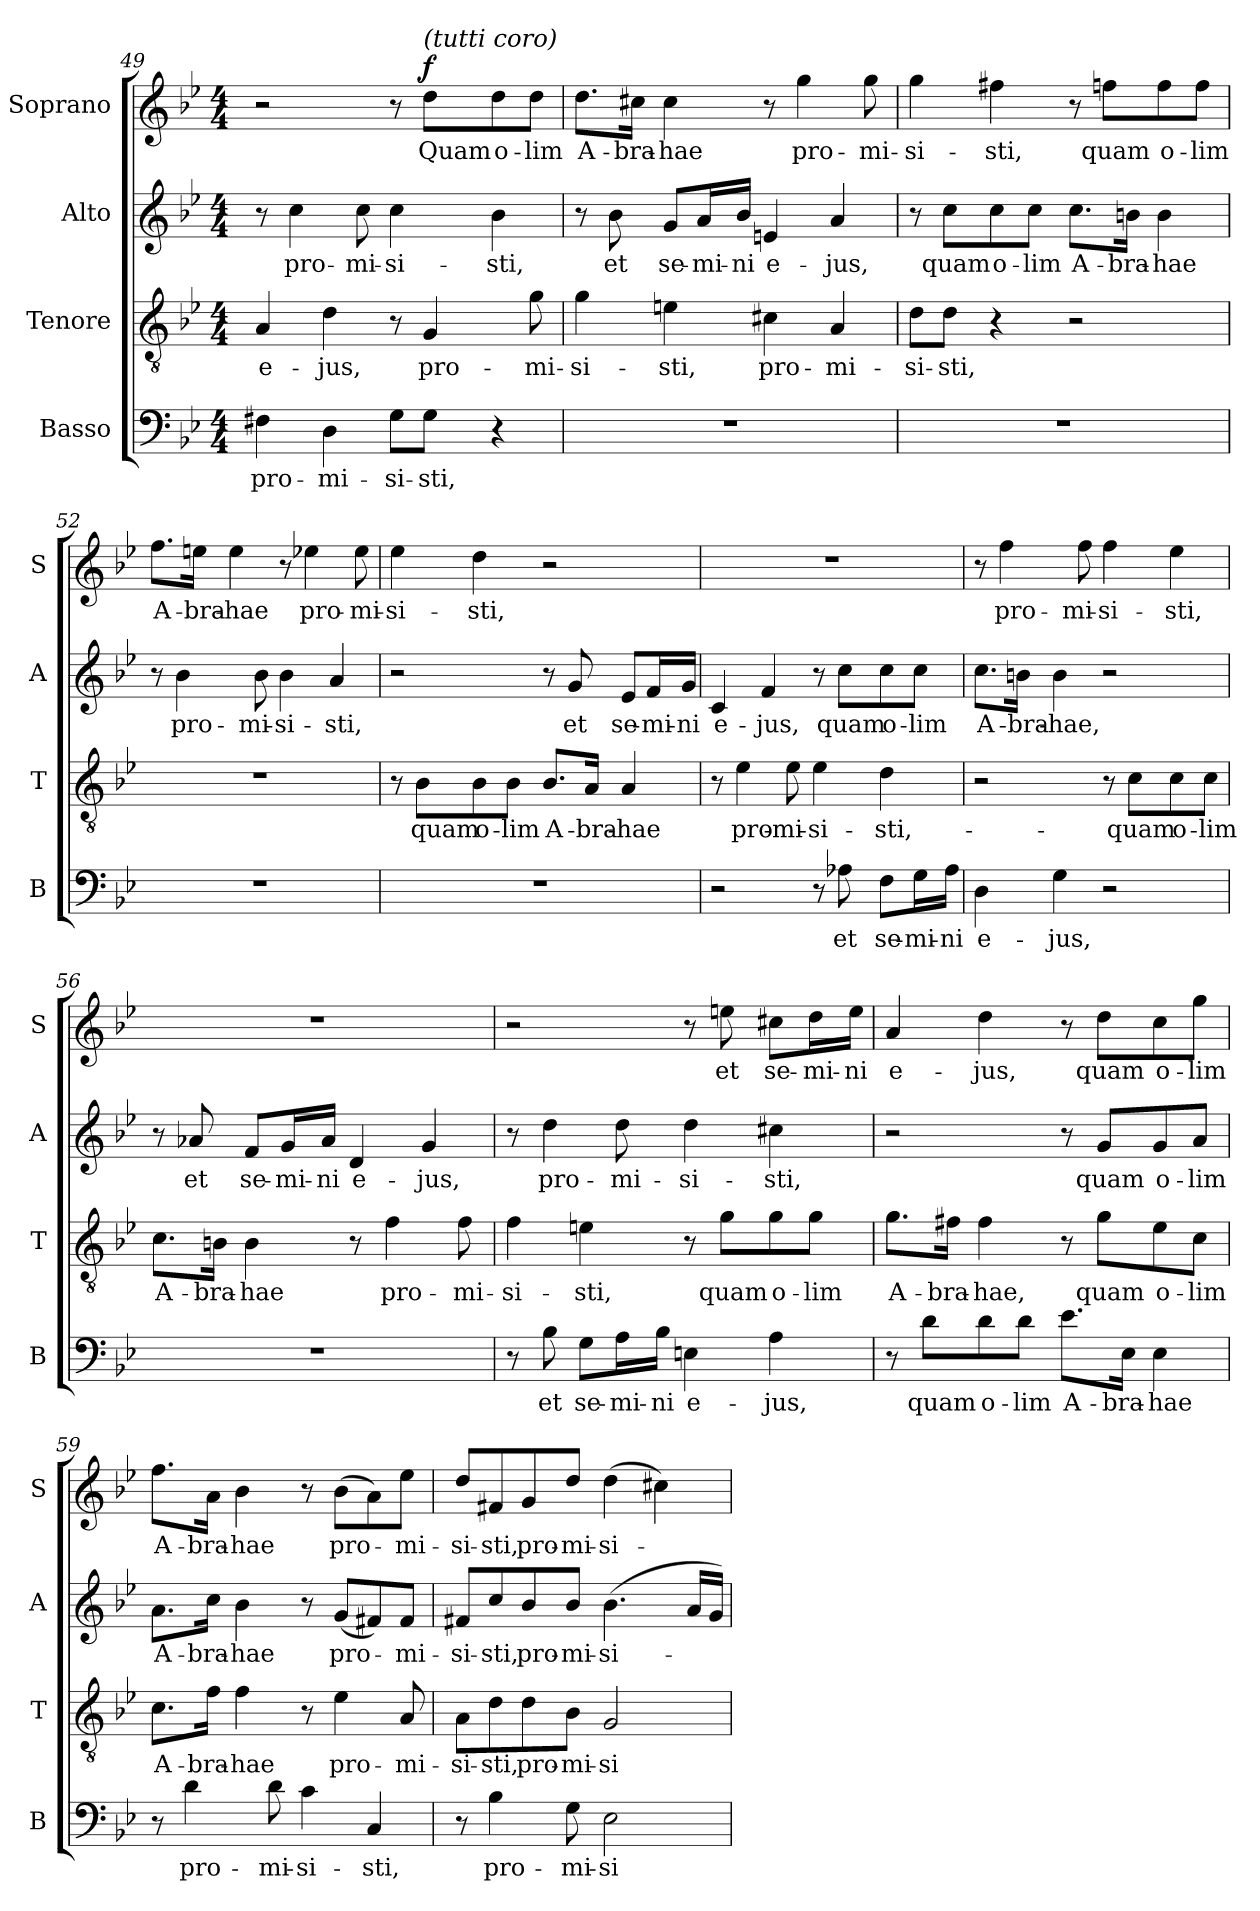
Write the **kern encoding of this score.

**kern	**text	**kern	**text	**kern	**text	**kern	**text	**dynam
*part4	*part4	*part3	*part3	*part2	*part2	*part1	*part1	*part1
*staff4	*staff4	*staff3	*staff3	*staff2	*staff2	*staff1	*staff1	*staff1
*I"Basso	*	*I"Tenore	*	*I"Alto	*	*I"Soprano	*	*
*I'B	*	*I'T	*	*I'A	*	*I'S	*	*
*clefF4	*	*clefGv2	*	*clefG2	*	*clefG2	*	*
*k[b-e-]	*	*k[b-e-]	*	*k[b-e-]	*	*k[b-e-]	*	*
*g:	*	*g:	*	*g:	*	*g:	*	*
*M4/4	*	*M4/4	*	*M4/4	*	*M4/4	*	*
=49	=49	=49	=49	=49	=49	=49	=49	=49
!	!LO:LY:b	!	!LO:LY:b	!	!	!	!	!
4F#X\	pro-	4A/	e-	8r	.	2r	.	.
!	!	!	!	!	!LO:LY:b	!	!	!
.	.	.	.	4cc\	pro-	.	.	.
!	!LO:LY:b	!	!LO:LY:b	!	!	!	!	!
4D\	-mi-	4d\	-jus,	.	.	.	.	.
!	!	!	!	!	!LO:LY:b	!	!	!
.	.	.	.	8cc\	-mi-	.	.	.
!	!LO:LY:b	!	!	!	!LO:LY:b	!	!	!
8G\L	-si-	8r	.	4cc\	-si-	8r	.	.
!	!	!	!	!	!	!LO:TX:a:i:t=(tutti coro)	!	!
!	!LO:LY:b	!	!LO:LY:b	!	!	!	!LO:LY:b	!LO:DY:a
8G\J	-sti,	4G/	pro-	.	.	8dd\L	Quam	f
!	!	!	!	!	!LO:LY:b	!	!LO:LY:b	!
4r	.	.	.	4b-\	-sti,	8dd\	o-	.
!	!	!	!LO:LY:b	!	!	!	!LO:LY:b	!
.	.	8g\	-mi-	.	.	8dd\J	-lim	.
=50	=50	=50	=50	=50	=50	=50	=50	=50
!	!	!	!LO:LY:b	!	!	!	!LO:LY:b	!
1r	.	4g\	-si-	8r	.	8.dd\L	A-	.
!	!	!	!	!	!LO:LY:b	!	!	!
.	.	.	.	8b-\	et	.	.	.
!	!	!	!	!	!	!	!LO:LY:b	!
.	.	.	.	.	.	16cc#X\Jk	-bra-	.
!	!	!	!LO:LY:b	!	!LO:LY:b	!	!LO:LY:b	!
.	.	4en\	-sti,	8g/L	se-	4cc#\	-hae	.
!	!	!	!	!	!LO:LY:b	!	!	!
.	.	.	.	16a/L	-mi-	.	.	.
!	!	!	!	!	!LO:LY:b	!	!	!
.	.	.	.	16b-/JJ	-ni	.	.	.
!	!	!	!LO:LY:b	!	!LO:LY:b	!	!	!
.	.	4c#X\	pro-	4en/	e-	8r	.	.
!	!	!	!	!	!	!	!LO:LY:b	!
.	.	.	.	.	.	4gg\	pro-	.
!	!	!	!LO:LY:b	!	!LO:LY:b	!	!	!
.	.	4A/	-mi-	4a/	-jus,	.	.	.
!	!	!	!	!	!	!	!LO:LY:b	!
.	.	.	.	.	.	8gg\	-mi-	.
!!LO:PB:g=z
=51	=51	=51	=51	=51	=51	=51	=51	=51
!	!	!	!LO:LY:b	!	!	!	!LO:LY:b	!
1r	.	8d\L	-si-	8r	.	4gg\	-si-	.
!	!	!	!LO:LY:b	!	!LO:LY:b	!	!	!
.	.	8d\J	-sti,	8cc\L	quam	.	.	.
!	!	!	!	!	!LO:LY:b	!	!LO:LY:b	!
.	.	4r	.	8cc\	o-	4ff#X\	-sti,	.
!	!	!	!	!	!LO:LY:b	!	!	!
.	.	.	.	8cc\J	-lim	.	.	.
!	!	!	!	!	!LO:LY:b	!	!	!
.	.	2r	.	8.cc\L	A-	8r	.	.
!	!	!	!	!	!	!	!LO:LY:b	!
.	.	.	.	.	.	8ffn\L	quam	.
!	!	!	!	!	!LO:LY:b	!	!	!
.	.	.	.	16bn\Jk	-bra-	.	.	.
!	!	!	!	!	!LO:LY:b	!	!LO:LY:b	!
.	.	.	.	4b\	-hae	8ff\	o-	.
!	!	!	!	!	!	!	!LO:LY:b	!
.	.	.	.	.	.	8ff\J	-lim	.
=52	=52	=52	=52	=52	=52	=52	=52	=52
!	!	!	!	!	!	!	!LO:LY:b	!
1r	.	1r	.	8r	.	8.ff\L	A-	.
!	!	!	!	!	!LO:LY:b	!	!	!
.	.	.	.	4b-\	pro-	.	.	.
!	!	!	!	!	!	!	!LO:LY:b	!
.	.	.	.	.	.	16een\Jk	-bra-	.
!	!	!	!	!	!	!	!LO:LY:b	!
.	.	.	.	.	.	4ee\	-hae	.
!	!	!	!	!	!LO:LY:b	!	!	!
.	.	.	.	8b-\	-mi-	.	.	.
!	!	!	!	!	!LO:LY:b	!	!	!
.	.	.	.	4b-\	-si-	8r	.	.
!	!	!	!	!	!	!	!LO:LY:b	!
.	.	.	.	.	.	4ee-X\	pro-	.
!	!	!	!	!	!LO:LY:b	!	!	!
.	.	.	.	4a/	-sti,	.	.	.
!	!	!	!	!	!	!	!LO:LY:b	!
.	.	.	.	.	.	8ee-\	-mi-	.
=53	=53	=53	=53	=53	=53	=53	=53	=53
!	!	!	!	!	!	!	!LO:LY:b	!
1r	.	8r	.	2r	.	4ee-\	-si-	.
!	!	!	!LO:LY:b	!	!	!	!	!
.	.	8B-\L	quam	.	.	.	.	.
!	!	!	!LO:LY:b	!	!	!	!LO:LY:b	!
.	.	8B-\	o-	.	.	4dd\	-sti,	.
!	!	!	!LO:LY:b	!	!	!	!	!
.	.	8B-\J	-lim	.	.	.	.	.
!	!	!	!LO:LY:b	!	!	!	!	!
.	.	8.B-/L	A-	8r	.	2r	.	.
!	!	!	!	!	!LO:LY:b	!	!	!
.	.	.	.	8g/	et	.	.	.
!	!	!	!LO:LY:b	!	!	!	!	!
.	.	16A/Jk	-bra-	.	.	.	.	.
!	!	!	!LO:LY:b	!	!LO:LY:b	!	!	!
.	.	4A/	-hae	8e-/L	se-	.	.	.
!	!	!	!	!	!LO:LY:b	!	!	!
.	.	.	.	16f/L	-mi-	.	.	.
!	!	!	!	!	!LO:LY:b	!	!	!
.	.	.	.	16g/JJ	-ni	.	.	.
=54	=54	=54	=54	=54	=54	=54	=54	=54
!	!	!	!	!	!LO:LY:b	!	!	!
2r	.	8r	.	4c/	e-	1r	.	.
!	!	!	!LO:LY:b	!	!	!	!	!
.	.	4e-\	pro-	.	.	.	.	.
!	!	!	!	!	!LO:LY:b	!	!	!
.	.	.	.	4f/	-jus,	.	.	.
!	!	!	!LO:LY:b	!	!	!	!	!
.	.	8e-\	-mi-	.	.	.	.	.
!	!	!	!LO:LY:b	!	!	!	!	!
8r	.	4e-\	-si-	8r	.	.	.	.
!	!LO:LY:b	!	!	!	!LO:LY:b	!	!	!
8A-X\	et	.	.	8cc\L	quam	.	.	.
!	!LO:LY:b	!	!LO:LY:b	!	!LO:LY:b	!	!	!
8F\L	se-	4d\	-sti,-	8cc\	o-	.	.	.
!	!LO:LY:b	!	!	!	!LO:LY:b	!	!	!
16G\L	-mi-	.	.	8cc\J	-lim	.	.	.
!	!LO:LY:b	!	!	!	!	!	!	!
16A-\JJ	-ni	.	.	.	.	.	.	.
!!LO:LB:g=z
=55	=55	=55	=55	=55	=55	=55	=55	=55
!	!LO:LY:b	!	!	!	!LO:LY:b	!	!	!
4D\	e-	2r	.	8.cc\L	A-	8r	.	.
!	!	!	!	!	!	!	!LO:LY:b	!
.	.	.	.	.	.	4ff\	pro-	.
!	!	!	!	!	!LO:LY:b	!	!	!
.	.	.	.	16bn\Jk	-bra-	.	.	.
!	!LO:LY:b	!	!	!	!LO:LY:b	!	!	!
4G\	-jus,	.	.	4b\	-hae,	.	.	.
!	!	!	!	!	!	!	!LO:LY:b	!
.	.	.	.	.	.	8ff\	-mi-	.
!	!	!	!	!	!	!	!LO:LY:b	!
2r	.	8r	.	2r	.	4ff\	-si-	.
!	!	!	!LO:LY:b	!	!	!	!	!
.	.	8c\L	-quam	.	.	.	.	.
!	!	!	!LO:LY:b	!	!	!	!LO:LY:b	!
.	.	8c\	o-	.	.	4ee-\	-sti,	.
!	!	!	!LO:LY:b	!	!	!	!	!
.	.	8c\J	-lim	.	.	.	.	.
=56	=56	=56	=56	=56	=56	=56	=56	=56
!	!	!	!LO:LY:b	!	!	!	!	!
1r	.	8.c\L	A-	8r	.	1r	.	.
!	!	!	!	!	!LO:LY:b	!	!	!
.	.	.	.	8a-X/	et	.	.	.
!	!	!	!LO:LY:b	!	!	!	!	!
.	.	16Bn\Jk	-bra-	.	.	.	.	.
!	!	!	!LO:LY:b	!	!LO:LY:b	!	!	!
.	.	4B\	-hae	8f/L	se-	.	.	.
!	!	!	!	!	!LO:LY:b	!	!	!
.	.	.	.	16g/L	-mi-	.	.	.
!	!	!	!	!	!LO:LY:b	!	!	!
.	.	.	.	16a-/JJ	-ni	.	.	.
!	!	!	!	!	!LO:LY:b	!	!	!
.	.	8r	.	4d/	e-	.	.	.
!	!	!	!LO:LY:b	!	!	!	!	!
.	.	4f\	pro-	.	.	.	.	.
!	!	!	!	!	!LO:LY:b	!	!	!
.	.	.	.	4g/	-jus,	.	.	.
!	!	!	!LO:LY:b	!	!	!	!	!
.	.	8f\	-mi-	.	.	.	.	.
=57	=57	=57	=57	=57	=57	=57	=57	=57
!	!	!	!LO:LY:b	!	!	!	!	!
8r	.	4f\	-si-	8r	.	2r	.	.
!	!LO:LY:b	!	!	!	!LO:LY:b	!	!	!
8B-\	et	.	.	4dd\	pro-	.	.	.
!	!LO:LY:b	!	!LO:LY:b	!	!	!	!	!
8G\L	se-	4en\	-sti,	.	.	.	.	.
!	!LO:LY:b	!	!	!	!LO:LY:b	!	!	!
16A\L	-mi-	.	.	8dd\	-mi-	.	.	.
!	!LO:LY:b	!	!	!	!	!	!	!
16B-\JJ	-ni	.	.	.	.	.	.	.
!	!LO:LY:b	!	!	!	!LO:LY:b	!	!	!
4En\	e-	8r	.	4dd\	-si-	8r	.	.
!	!	!	!LO:LY:b	!	!	!	!LO:LY:b	!
.	.	8g\L	quam	.	.	8een\	et	.
!	!LO:LY:b	!	!LO:LY:b	!	!LO:LY:b	!	!LO:LY:b	!
4A\	-jus,	8g\	o-	4cc#X\	-sti,	8cc#X\L	se-	.
!	!	!	!LO:LY:b	!	!	!	!LO:LY:b	!
.	.	8g\J	-lim	.	.	16dd\L	-mi-	.
!	!	!	!	!	!	!	!LO:LY:b	!
.	.	.	.	.	.	16ee\JJ	-ni	.
=58	=58	=58	=58	=58	=58	=58	=58	=58
!	!	!	!LO:LY:b	!	!	!	!LO:LY:b	!
8r	.	8.g\L	A-	2r	.	4a/	e-	.
!	!LO:LY:b	!	!	!	!	!	!	!
8d\L	quam	.	.	.	.	.	.	.
!	!	!	!LO:LY:b	!	!	!	!	!
.	.	16f#X\Jk	-bra-	.	.	.	.	.
!	!LO:LY:b	!	!LO:LY:b	!	!	!	!LO:LY:b	!
8d\	o-	4f#\	-hae,	.	.	4dd\	-jus,	.
!	!LO:LY:b	!	!	!	!	!	!	!
8d\J	-lim	.	.	.	.	.	.	.
!	!LO:LY:b	!	!	!	!	!	!	!
8.e-\L	A-	8r	.	8r	.	8r	.	.
!	!	!	!LO:LY:b	!	!LO:LY:b	!	!LO:LY:b	!
.	.	8g\L	quam	8g/L	quam	8dd\L	quam	.
!	!LO:LY:b	!	!	!	!	!	!	!
16E-\Jk	-bra-	.	.	.	.	.	.	.
!	!LO:LY:b	!	!LO:LY:b	!	!LO:LY:b	!	!LO:LY:b	!
4E-\	-hae	8e-\	o-	8g/	o-	8cc\	o-	.
!	!	!	!LO:LY:b	!	!LO:LY:b	!	!LO:LY:b	!
.	.	8c\J	-lim	8a/J	-lim	8gg\J	-lim	.
!!LO:LB:g=z
=59	=59	=59	=59	=59	=59	=59	=59	=59
!	!	!	!LO:LY:b	!	!LO:LY:b	!	!LO:LY:b	!
8r	.	8.c\L	A-	8.a\L	A-	8.ff\L	A-	.
!	!LO:LY:b	!	!	!	!	!	!	!
4d\	pro-	.	.	.	.	.	.	.
!	!	!	!LO:LY:b	!	!LO:LY:b	!	!LO:LY:b	!
.	.	16f\Jk	-bra-	16cc\Jk	-bra-	16a\Jk	-bra-	.
!	!	!	!LO:LY:b	!	!LO:LY:b	!	!LO:LY:b	!
.	.	4f\	-hae	4b-\	-hae	4b-\	-hae	.
!	!LO:LY:b	!	!	!	!	!	!	!
8d\	-mi-	.	.	.	.	.	.	.
!	!LO:LY:b	!	!	!	!	!	!	!
4c\	-si-	8r	.	8r	.	8r	.	.
!	!	!	!LO:LY:b	!	!LO:LY:b	!	!LO:LY:b	!
.	.	4e-\	pro-	(<8g/L	pro-	(>8b-\L	pro-	.
!	!LO:LY:b	!	!	!	!	!	!	!
4C/	-sti,	.	.	8f#X/)	.	8a\)	.	.
!	!	!	!LO:LY:b	!	!LO:LY:b	!	!LO:LY:b	!
.	.	8A/	-mi-	8f#/J	-mi-	8ee-\J	-mi-	.
=60	=60	=60	=60	=60	=60	=60	=60	=60
!	!	!	!LO:LY:b	!	!LO:LY:b	!	!LO:LY:b	!
8r	.	8A\L	-si-	8f#X/L	-si-	8dd/L	-si-	.
!	!LO:LY:b	!	!LO:LY:b	!	!LO:LY:b	!	!LO:LY:b	!
4B-\	pro-	8d\	-sti,	8cc/	-sti,	8f#X/	-sti,	.
!	!	!	!LO:LY:b	!	!LO:LY:b	!	!LO:LY:b	!
.	.	8d\	pro-	8b-/	pro-	8g/	pro-	.
!	!LO:LY:b	!	!LO:LY:b	!	!LO:LY:b	!	!LO:LY:b	!
8G\	-mi-	8B-\J	-mi-	8b-/J	-mi-	8dd/J	-mi-	.
!	!LO:LY:b	!	!LO:LY:b	!	!LO:LY:b	!	!LO:LY:b	!
2E-\	-si-	2G/	-si-	(>4.b-\	-si-	(>4dd\	-si-	.
.	.	.	.	.	.	4cc#X\)	.	.
.	.	.	.	16a/LL	.	.	.	.
.	.	.	.	16g/JJ)	.	.	.	.
=	=	=	=	=	=	=	=	=
*-	*-	*-	*-	*-	*-	*-	*-	*-
